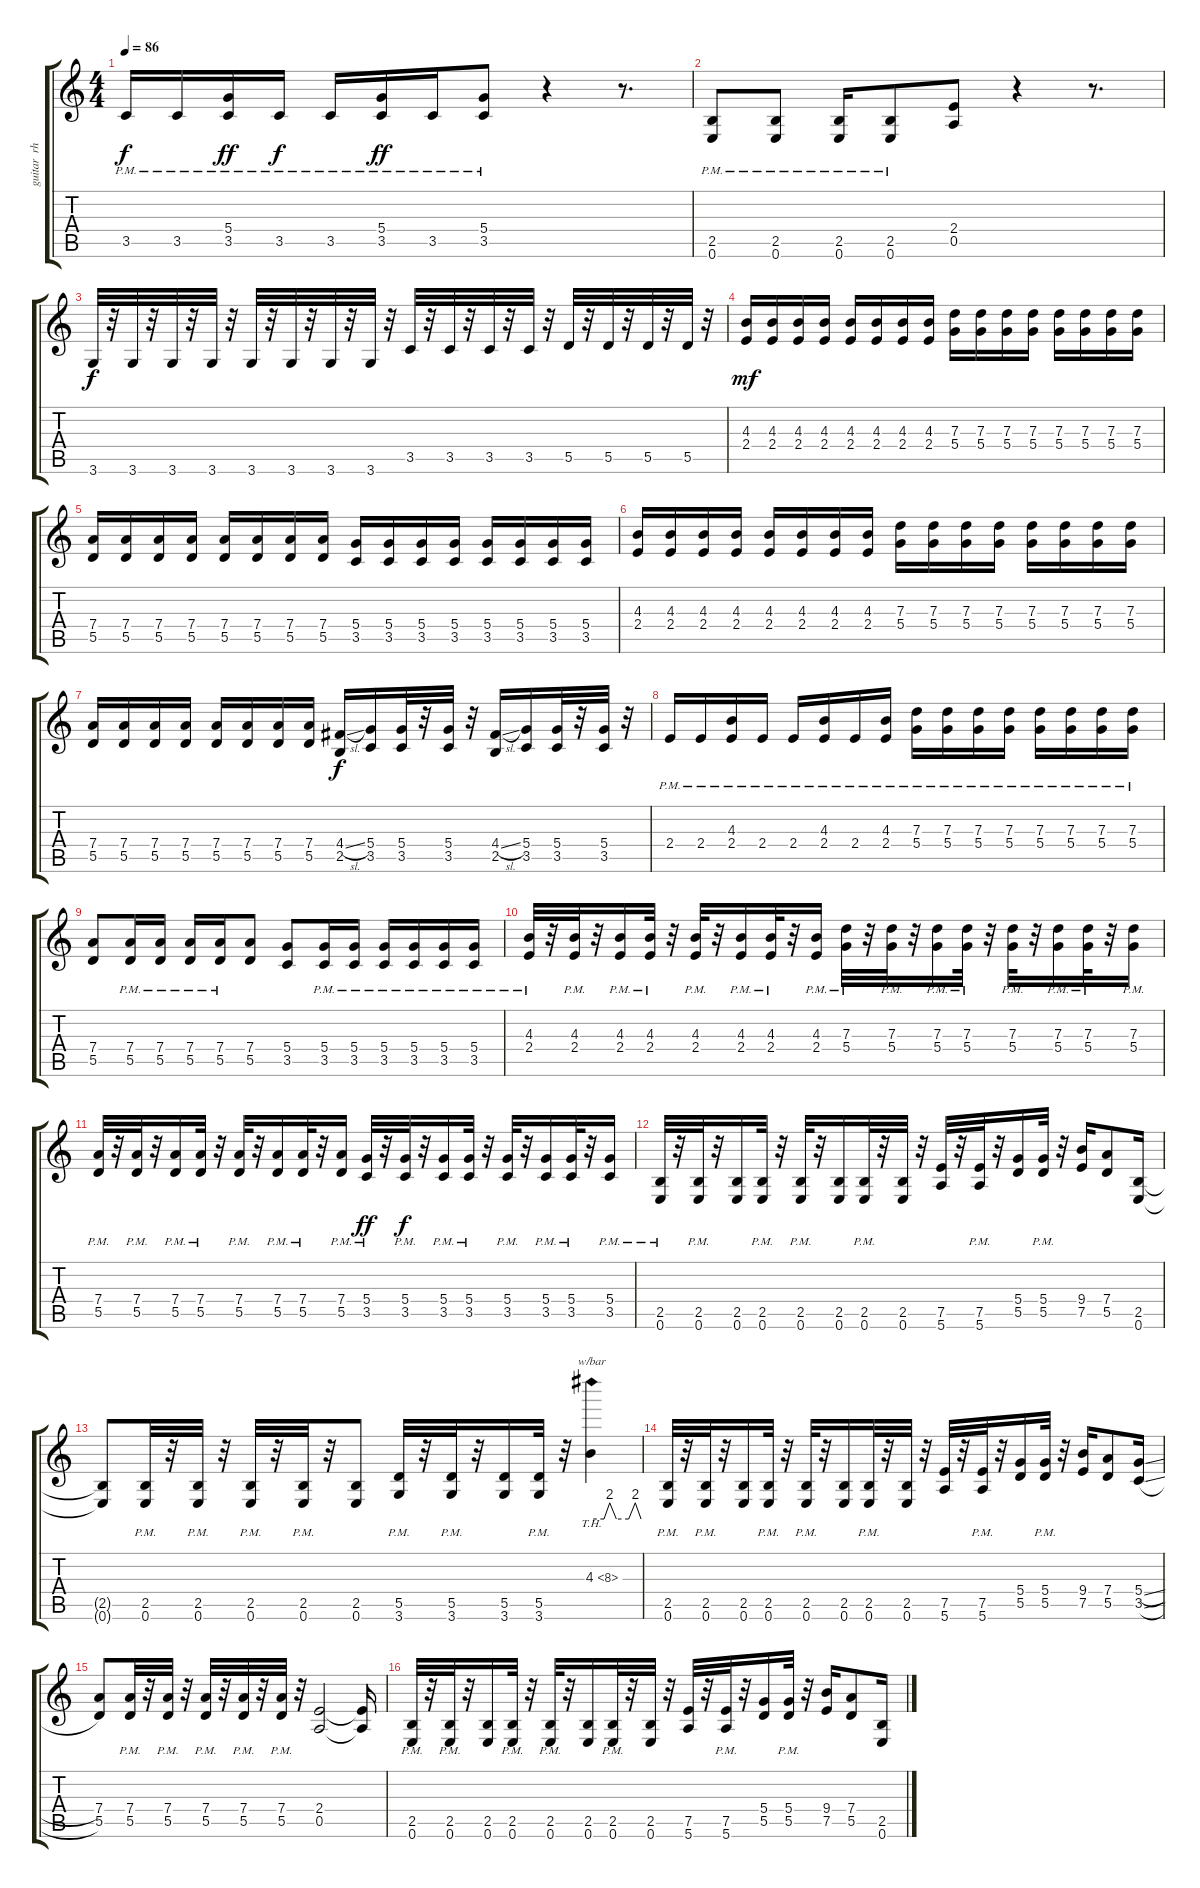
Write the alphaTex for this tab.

\track ("guitar  rhythm  left" "guitar  rh") {instrument distortionguitar}
\staff {score tabs}
\tuning (E4 B3 G3 D3 A2 E2) {hide}
\ts (4 4)
\tempo 86
\clef g2
\ks c
3.5{pm}.16{dy f} 3.5{pm}.16 (5.4 3.5{pm}).16{dy ff} 3.5{pm}.16{dy f} 3.5{pm}.16 (5.4 3.5{pm}).16{dy ff} 3.5{pm}.16 (5.4 3.5{pm}).8 r.4 r.8{d} |
(2.5{pm} 0.6{pm}).8 (2.5{pm} 0.6{pm}).8 (2.5{pm} 0.6{pm}).16 (2.5{pm} 0.6{pm}).8 (2.4 0.5).8 r.4 r.8{d} |
3.6.32{dy f} r.32 3.6.32 r.32 3.6.32 r.32 3.6.32 r.32 3.6.32 r.32 3.6.32 r.32 3.6.32 r.32 3.6.32 r.32 3.5.32 r.32 3.5.32 r.32 3.5.32 r.32 3.5.32 r.32 5.5.32 r.32 5.5.32 r.32 5.5.32 r.32 5.5.32 r.32 |
(4.3 2.4).16{dy mf} (4.3 2.4).16 (4.3 2.4).16 (4.3 2.4).16 (4.3 2.4).16 (4.3 2.4).16 (4.3 2.4).16 (4.3 2.4).16 (7.3 5.4).16 (7.3 5.4).16 (7.3 5.4).16 (7.3 5.4).16 (7.3 5.4).16 (7.3 5.4).16 (7.3 5.4).16 (7.3 5.4).16 |
(7.4 5.5).16 (7.4 5.5).16 (7.4 5.5).16 (7.4 5.5).16 (7.4 5.5).16 (7.4 5.5).16 (7.4 5.5).16 (7.4 5.5).16 (5.4 3.5).16 (5.4 3.5).16 (5.4 3.5).16 (5.4 3.5).16 (5.4 3.5).16 (5.4 3.5).16 (5.4 3.5).16 (5.4 3.5).16 |
(4.3 2.4).16 (4.3 2.4).16 (4.3 2.4).16 (4.3 2.4).16 (4.3 2.4).16 (4.3 2.4).16 (4.3 2.4).16 (4.3 2.4).16 (7.3 5.4).16 (7.3 5.4).16 (7.3 5.4).16 (7.3 5.4).16 (7.3 5.4).16 (7.3 5.4).16 (7.3 5.4).16 (7.3 5.4).16 |
(7.4 5.5).16 (7.4 5.5).16 (7.4 5.5).16 (7.4 5.5).16 (7.4 5.5).16 (7.4 5.5).16 (7.4 5.5).16 (7.4 5.5).16 (4.4{sl} 2.5).16{dy f} (5.4 3.5).16 (5.4 3.5).32 r.32 (5.4 3.5).32 r.32 (4.4{sl} 2.5).16 (5.4 3.5).16 (5.4 3.5).32 r.32 (5.4 3.5).32 r.32 |
2.4{pm}.16 2.4{pm}.16 (4.3 2.4{pm}).16 2.4{pm}.16 2.4{pm}.16 (4.3 2.4{pm}).16 2.4{pm}.16 (4.3 2.4{pm}).16 (7.3{pm} 5.4{pm}).16 (7.3{pm} 5.4{pm}).16 (7.3{pm} 5.4{pm}).16 (7.3{pm} 5.4{pm}).16 (7.3{pm} 5.4{pm}).16 (7.3{pm} 5.4{pm}).16 (7.3{pm} 5.4{pm}).16 (7.3{pm} 5.4{pm}).16 |
(7.4 5.5).8 (7.4{pm} 5.5{pm}).16 (7.4{pm} 5.5{pm}).16 (7.4{pm} 5.5{pm}).16 (7.4{pm} 5.5{pm}).16 (7.4 5.5).8 (5.4 3.5).8 (5.4{pm} 3.5{pm}).16 (5.4{pm} 3.5{pm}).16 (5.4{pm} 3.5{pm}).16 (5.4{pm} 3.5{pm}).16 (5.4{pm} 3.5{pm}).16 (5.4{pm} 3.5{pm}).16 |
(4.3{pm} 2.4{pm}).32 r.32 (4.3{pm} 2.4{pm}).32 r.32 (4.3 2.4{pm}).16 (4.3{pm} 2.4{pm}).32 r.32 (4.3{pm} 2.4{pm}).32 r.32 (4.3 2.4{pm}).16 (4.3{pm} 2.4{pm}).32 r.32 (4.3 2.4{pm}).16 (7.3{pm} 5.4{pm}).32 r.32 (7.3{pm} 5.4{pm}).32 r.32 (7.3 5.4{pm}).16 (7.3{pm} 5.4{pm}).32 r.32 (7.3{pm} 5.4{pm}).32 r.32 (7.3 5.4{pm}).16 (7.3{pm} 5.4{pm}).32 r.32 (7.3 5.4{pm}).16 |
(7.4{pm} 5.5{pm}).32 r.32 (7.4{pm} 5.5{pm}).32 r.32 (7.4 5.5{pm}).16 (7.4{pm} 5.5{pm}).32 r.32 (7.4{pm} 5.5{pm}).32 r.32 (7.4 5.5{pm}).16 (7.4{pm} 5.5{pm}).32 r.32 (7.4 5.5{pm}).16 (5.4{pm} 3.5{pm}).32{dy ff} r.32 (5.4{pm} 3.5{pm}).32{dy f} r.32 (5.4 3.5{pm}).16 (5.4{pm} 3.5{pm}).32 r.32 (5.4{pm} 3.5{pm}).32 r.32 (5.4 3.5{pm}).16 (5.4{pm} 3.5{pm}).32 r.32 (5.4 3.5{pm}).16 |
(2.5{pm} 0.6{pm}).32 r.32 (2.5{pm} 0.6{pm}).32 r.32 (2.5 0.6).16 (2.5{pm} 0.6{pm}).32 r.32 (2.5{pm} 0.6{pm}).32 r.32 (2.5 0.6).16 (2.5{pm} 0.6{pm}).32 r.32 (2.5 0.6).32 r.32 (7.5 5.6).32 r.32 (7.5{pm} 5.6{pm}).32 r.32 (5.4 5.5).16 (5.4{pm} 5.5{pm}).32 r.32 (9.4 7.5).16 (7.4 5.5).8 (2.5 0.6).16 |
(2.5{t} 0.6{t}).8 (2.5{pm} 0.6{pm}).32 r.32 (2.5{pm} 0.6{pm}).32 r.32 (2.5{pm} 0.6{pm}).32 r.32 (2.5{pm} 0.6{pm}).32 r.32 (2.5 0.6).8 (5.5{pm} 3.6{pm}).32 r.32 (5.5{pm} 3.6{pm}).32 r.32 (5.5 3.6).16 (5.5{pm} 3.6{pm}).32 r.32 4.3{th 4}.4{tbe (custom default 0 0 15 0 22 8 30 0 45 0 53 8 60 0)} |
(2.5{pm} 0.6{pm}).32 r.32 (2.5{pm} 0.6{pm}).32 r.32 (2.5 0.6).16 (2.5{pm} 0.6{pm}).32 r.32 (2.5{pm} 0.6{pm}).32 r.32 (2.5 0.6).16 (2.5{pm} 0.6{pm}).32 r.32 (2.5 0.6).32 r.32 (7.5 5.6).32 r.32 (7.5{pm} 5.6{pm}).32 r.32 (5.4 5.5).16 (5.4{pm} 5.5{pm}).32 r.32 (9.4 7.5).16 (7.4 5.5).8 (5.4{sl} 3.5{sl}).16 |
(7.4 5.5).8 (7.4{pm} 5.5{pm}).32 r.32 (7.4{pm} 5.5{pm}).32 r.32 (7.4{pm} 5.5{pm}).32 r.32 (7.4{pm} 5.5{pm}).32 r.32 (7.4{pm} 5.5{pm}).32 r.32 (2.4 0.5).2 (2.4{t} 0.5{t}).16 |
(2.5{pm} 0.6{pm}).32 r.32 (2.5{pm} 0.6{pm}).32 r.32 (2.5 0.6).16 (2.5{pm} 0.6{pm}).32 r.32 (2.5{pm} 0.6{pm}).32 r.32 (2.5 0.6).16 (2.5{pm} 0.6{pm}).32 r.32 (2.5 0.6).32 r.32 (7.5 5.6).32 r.32 (7.5{pm} 5.6{pm}).32 r.32 (5.4 5.5).16 (5.4{pm} 5.5{pm}).32 r.32 (9.4 7.5).16 (7.4 5.5).8 (2.5 0.6).16
